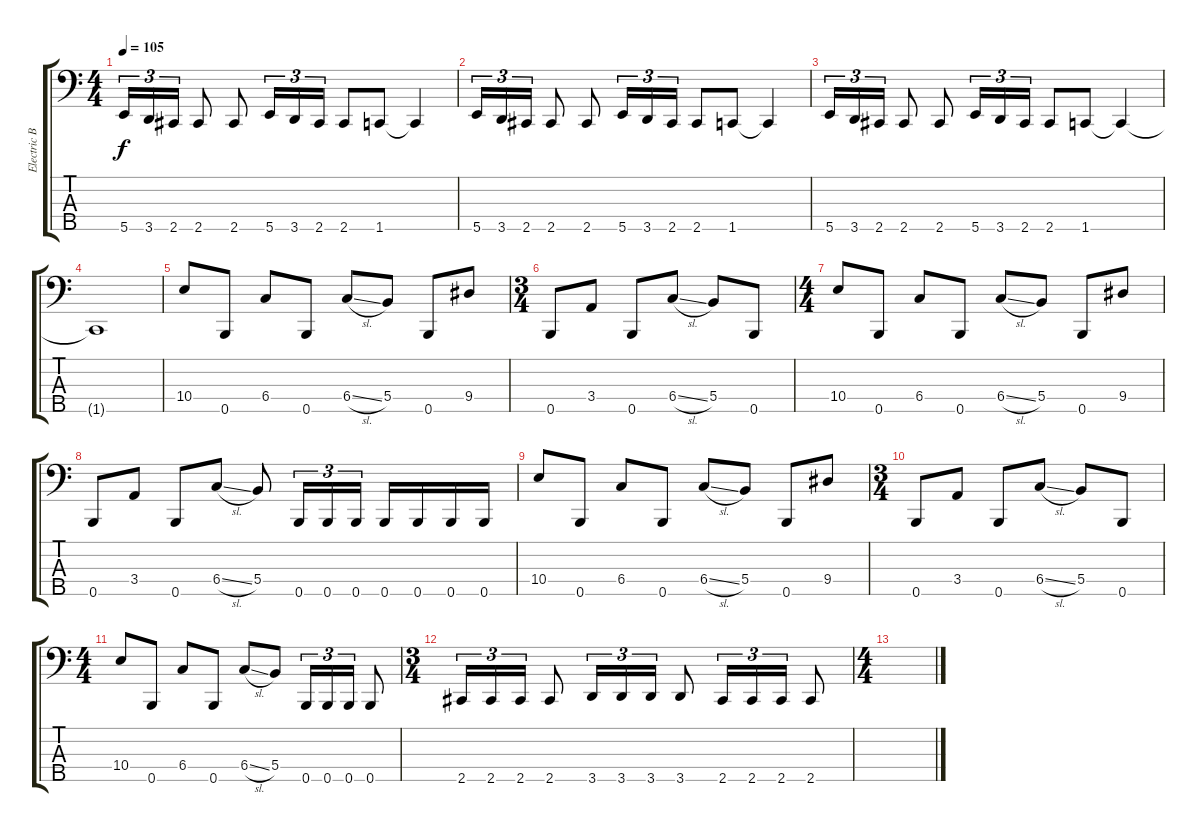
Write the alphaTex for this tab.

\track ("Electric Bass" "Electric B") {instrument electricbassfinger}
\staff {score tabs}
\tuning (B2 Gb2 B1 Gb1 B0) {hide}
\ts (4 4)
\tempo 105
\clef f4
\ks c
5.5.16{tu (3 2) dy f} 3.5.16{tu (3 2)} 2.5.16{tu (3 2)} 2.5.8 2.5.8 5.5.16{tu (3 2)} 3.5.16{tu (3 2)} 2.5.16{tu (3 2)} 2.5.8 1.5.8 1.5{t}.4 |
5.5.16{tu (3 2)} 3.5.16{tu (3 2)} 2.5.16{tu (3 2)} 2.5.8 2.5.8 5.5.16{tu (3 2)} 3.5.16{tu (3 2)} 2.5.16{tu (3 2)} 2.5.8 1.5.8 1.5{t}.4 |
5.5.16{tu (3 2)} 3.5.16{tu (3 2)} 2.5.16{tu (3 2)} 2.5.8 2.5.8 5.5.16{tu (3 2)} 3.5.16{tu (3 2)} 2.5.16{tu (3 2)} 2.5.8 1.5.8 1.5{t}.4 |
1.5{t}.1 |
10.4.8 0.5.8 6.4.8 0.5.8 6.4{sl}.8 5.4.8 0.5.8 9.4.8 |
\ts (3 4)
0.5.8 3.4.8 0.5.8 6.4{sl}.8 5.4.8 0.5.8 |
\ts (4 4)
10.4.8 0.5.8 6.4.8 0.5.8 6.4{sl}.8 5.4.8 0.5.8 9.4.8 |
0.5.8 3.4.8 0.5.8 6.4{sl}.8 5.4.8 0.5.16{tu (3 2)} 0.5.16{tu (3 2)} 0.5.16{tu (3 2)} 0.5.16 0.5.16 0.5.16 0.5.16 |
10.4.8 0.5.8 6.4.8 0.5.8 6.4{sl}.8 5.4.8 0.5.8 9.4.8 |
\ts (3 4)
0.5.8 3.4.8 0.5.8 6.4{sl}.8 5.4.8 0.5.8 |
\ts (4 4)
10.4.8 0.5.8 6.4.8 0.5.8 6.4{sl}.8 5.4.8 0.5.16{tu (3 2)} 0.5.16{tu (3 2)} 0.5.16{tu (3 2)} 0.5.8 |
\ts (3 4)
2.5.16{tu (3 2)} 2.5.16{tu (3 2)} 2.5.16{tu (3 2)} 2.5.8 3.5.16{tu (3 2)} 3.5.16{tu (3 2)} 3.5.16{tu (3 2)} 3.5.8 2.5.16{tu (3 2)} 2.5.16{tu (3 2)} 2.5.16{tu (3 2)} 2.5.8 |
\ts (4 4)
